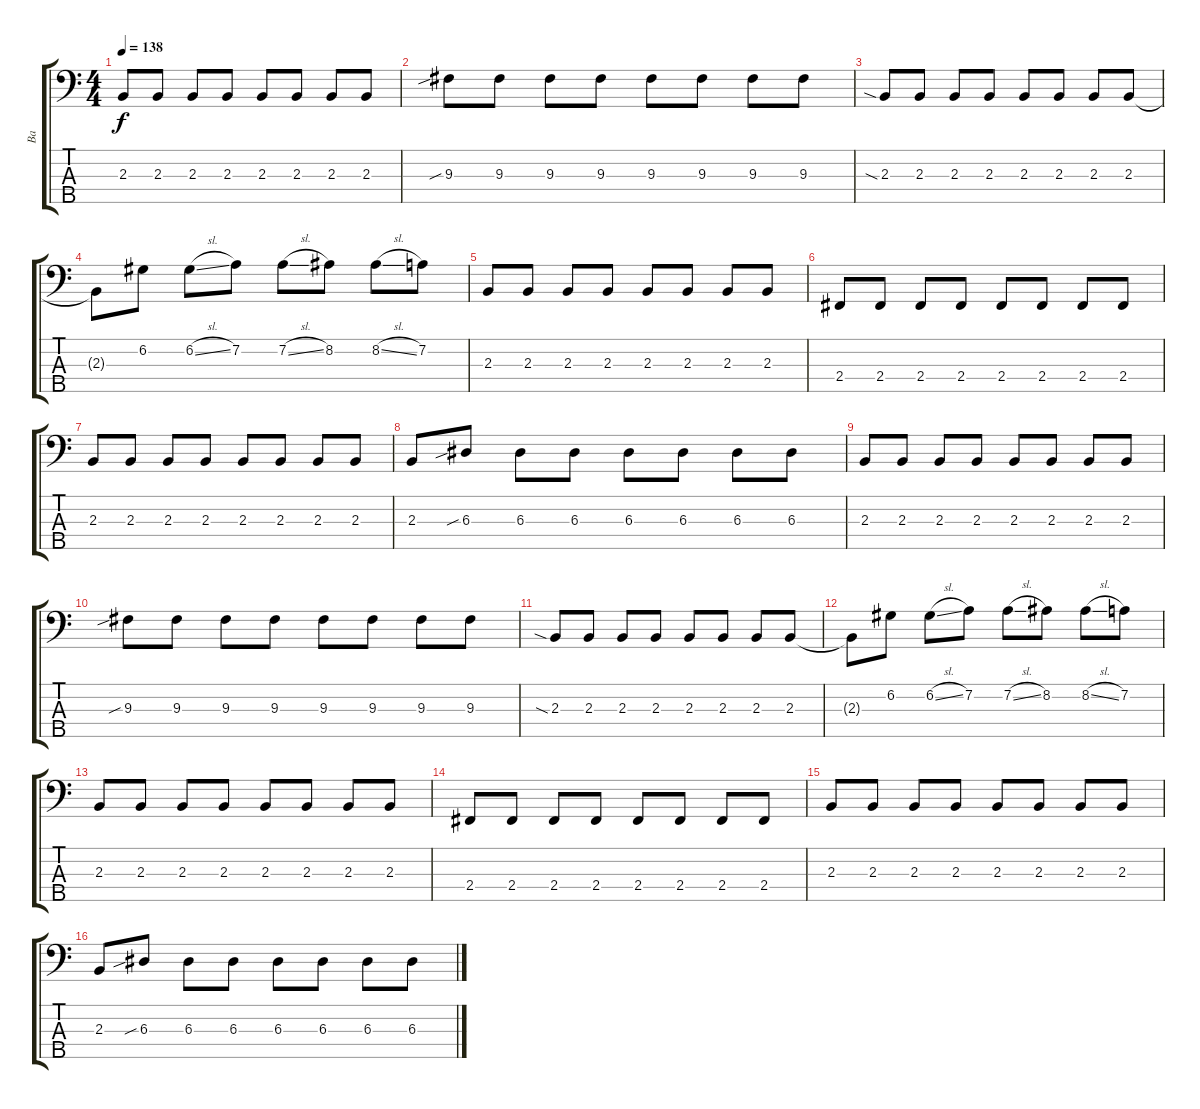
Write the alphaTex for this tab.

\track ("Ba" "Ba") {instrument electricbasspick}
\staff {score tabs}
\tuning (G2 D2 A1 E1 B0) {hide}
\ts (4 4)
\tempo 138
\clef f4
\ks c
2.3.8{dy f} 2.3.8 2.3.8 2.3.8 2.3.8 2.3.8 2.3.8 2.3.8 |
9.3{sib}.8 9.3.8 9.3.8 9.3.8 9.3.8 9.3.8 9.3.8 9.3.8 |
2.3{sia}.8 2.3.8 2.3.8 2.3.8 2.3.8 2.3.8 2.3.8 2.3.8 |
2.3{t}.8 6.2.8 6.2{sl}.8 7.2.8 7.2{sl}.8 8.2.8 8.2{sl}.8 7.2.8 |
2.3.8 2.3.8 2.3.8 2.3.8 2.3.8 2.3.8 2.3.8 2.3.8 |
2.4.8 2.4.8 2.4.8 2.4.8 2.4.8 2.4.8 2.4.8 2.4.8 |
2.3.8 2.3.8 2.3.8 2.3.8 2.3.8 2.3.8 2.3.8 2.3.8 |
2.3.8 6.3{sib}.8 6.3.8 6.3.8 6.3.8 6.3.8 6.3.8 6.3.8 |
2.3.8 2.3.8 2.3.8 2.3.8 2.3.8 2.3.8 2.3.8 2.3.8 |
9.3{sib}.8 9.3.8 9.3.8 9.3.8 9.3.8 9.3.8 9.3.8 9.3.8 |
2.3{sia}.8 2.3.8 2.3.8 2.3.8 2.3.8 2.3.8 2.3.8 2.3.8 |
2.3{t}.8 6.2.8 6.2{sl}.8 7.2.8 7.2{sl}.8 8.2.8 8.2{sl}.8 7.2.8 |
2.3.8 2.3.8 2.3.8 2.3.8 2.3.8 2.3.8 2.3.8 2.3.8 |
2.4.8 2.4.8 2.4.8 2.4.8 2.4.8 2.4.8 2.4.8 2.4.8 |
2.3.8 2.3.8 2.3.8 2.3.8 2.3.8 2.3.8 2.3.8 2.3.8 |
2.3.8 6.3{sib}.8 6.3.8 6.3.8 6.3.8 6.3.8 6.3.8 6.3.8
